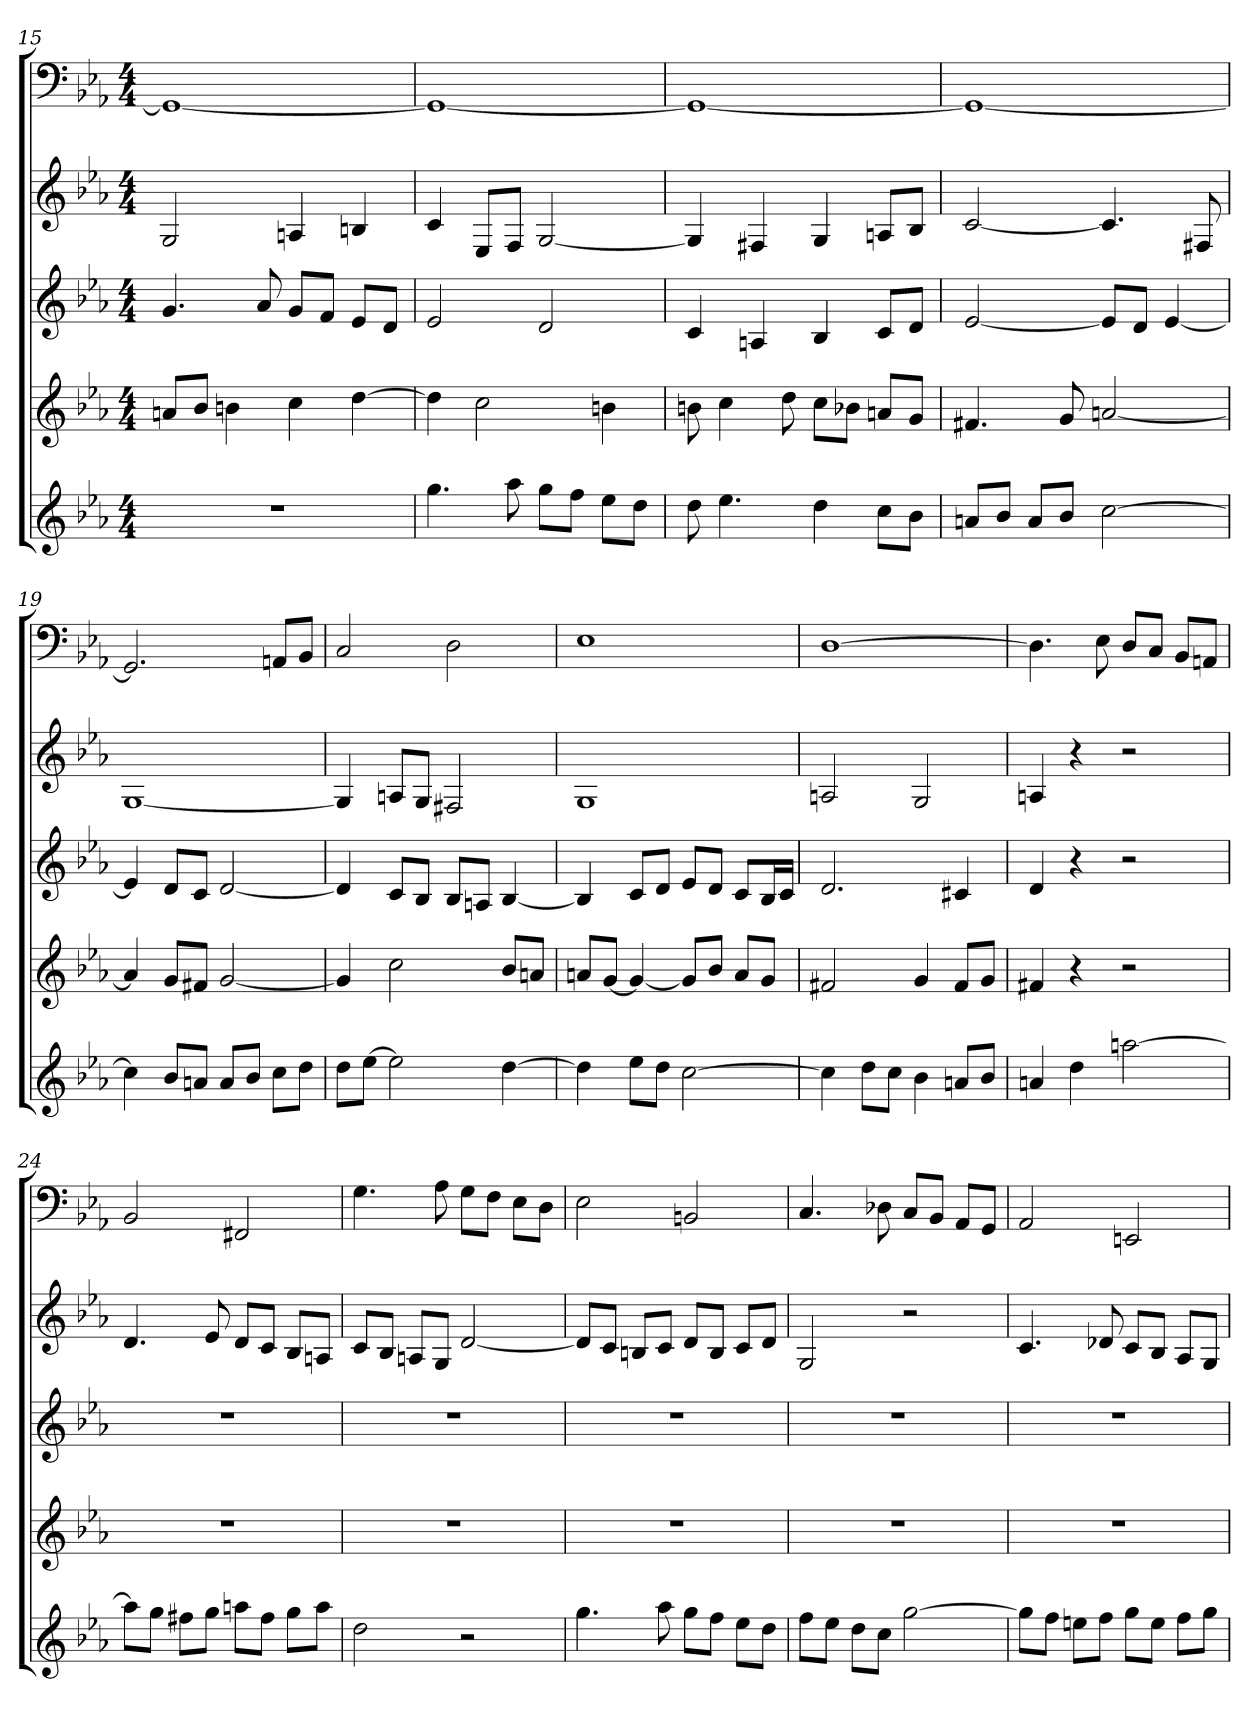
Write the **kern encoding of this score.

**kern	**kern	**kern	**kern	**kern
*part5	*part4	*part3	*part2	*part1
*staff5	*staff4	*staff3	*staff2	*staff1
*k[b-e-a-]	*k[b-e-a-]	*k[b-e-a-]	*k[b-e-a-]	*k[b-e-a-]
*M4/4	*M4/4	*M4/4	*M4/4	*M4/4
=15	=15	=15	=15	=15
1r	8anL	4.g	2G	1GG_
.	8b-J	.	.	.
.	4bn	.	.	.
.	.	8a-	.	.
.	4cc	8gL	4An	.
.	.	8fJ	.	.
.	[4dd	8e-L	4Bn	.
.	.	8dJ	.	.
=16	=16	=16	=16	=16
4.gg	4dd]	2e-	4c	1GG_
.	2cc	.	8E-L	.
8aa-	.	.	8FJ	.
8ggL	.	2d	[2G	.
8ffJ	.	.	.	.
8ee-L	4bn	.	.	.
8ddJ	.	.	.	.
=17	=17	=17	=17	=17
8dd	8bn	4c	4G]	1GG_
4.ee-	4cc	.	.	.
.	.	4An	4F#X	.
.	8dd	.	.	.
4dd	8ccL	4B-	4G	.
.	8b-XJ	.	.	.
8ccL	8anL	8cL	8AnL	.
8b-J	8gJ	8dJ	8B-J	.
=18	=18	=18	=18	=18
8anL	4.f#X	[2e-	[2c	1GG_
8b-J	.	.	.	.
8aL	.	.	.	.
8b-J	8g	.	.	.
[2cc	[2an	8e-L]	4.c]	.
.	.	8dJ	.	.
.	.	[4e-	.	.
.	.	.	8F#X	.
=19	=19	=19	=19	=19
4cc]	4a]	4e-]	[1G	2.GG]
8b-L	8gL	8dL	.	.
8anJ	8f#XJ	8cJ	.	.
8aL	[2g	[2d	.	.
8b-J	.	.	.	.
8ccL	.	.	.	8AAnL
8ddJ	.	.	.	8BB-J
=20	=20	=20	=20	=20
8ddL	4g]	4d]	4G]	2C
[8ee-J	.	.	.	.
2ee-]	2cc	8cL	8AnL	.
.	.	8B-J	8GJ	.
.	.	8B-L	2F#X	2D
.	.	8AnJ	.	.
[4dd	8b-L	[4B-	.	.
.	8anJ	.	.	.
=21	=21	=21	=21	=21
4dd]	8anL	4B-]	1G	1E-
.	[8gJ	.	.	.
8ee-L	4g_	8cL	.	.
8ddJ	.	8dJ	.	.
[2cc	8gL]	8e-L	.	.
.	8b-J	8dJ	.	.
.	8aL	8cL	.	.
.	8gJ	16B-L	.	.
.	.	16cJJ	.	.
=22	=22	=22	=22	=22
4cc]	2f#X	2.d	2An	[1D
8ddL	.	.	.	.
8ccJ	.	.	.	.
4b-	4g	.	2G	.
8anL	8f#L	4c#X	.	.
8b-J	8gJ	.	.	.
=23	=23	=23	=23	=23
4an	4f#X	4d	4An	4.D]
4dd	4r	4r	4r	.
.	.	.	.	8E-
[2aan	2r	2r	2r	8DL
.	.	.	.	8CJ
.	.	.	.	8BB-L
.	.	.	.	8AAnJ
=24	=24	=24	=24	=24
8aaL]	1r	1r	4.d	2BB-
8ggJ	.	.	.	.
8ff#XL	.	.	.	.
8ggJ	.	.	8e-	.
8aanL	.	.	8dL	2FF#X
8ff#J	.	.	8cJ	.
8ggL	.	.	8B-L	.
8aaJ	.	.	8AnJ	.
=25	=25	=25	=25	=25
2dd	1r	1r	8cL	4.G
.	.	.	8B-J	.
.	.	.	8AnL	.
.	.	.	8GJ	8A-
2r	.	.	[2d	8GL
.	.	.	.	8FJ
.	.	.	.	8E-L
.	.	.	.	8DJ
=26	=26	=26	=26	=26
4.gg	1r	1r	8dL]	2E-
.	.	.	8cJ	.
.	.	.	8BnL	.
8aa-	.	.	8cJ	.
8ggL	.	.	8dL	2BBn
8ffJ	.	.	8BJ	.
8ee-L	.	.	8cL	.
8ddJ	.	.	8dJ	.
=27	=27	=27	=27	=27
8ffL	1r	1r	2G	4.C
8ee-J	.	.	.	.
8ddL	.	.	.	.
8ccJ	.	.	.	8D-X
[2gg	.	.	2r	8CL
.	.	.	.	8BB-J
.	.	.	.	8AA-L
.	.	.	.	8GGJ
=28	=28	=28	=28	=28
8ggL]	1r	1r	4.c	2AA-
8ffJ	.	.	.	.
8eenL	.	.	.	.
8ffJ	.	.	8d-X	.
8ggL	.	.	8cL	2EEn
8eeJ	.	.	8B-J	.
8ffL	.	.	8A-L	.
8ggJ	.	.	8GJ	.
=	=	=	=	=
*-	*-	*-	*-	*-
